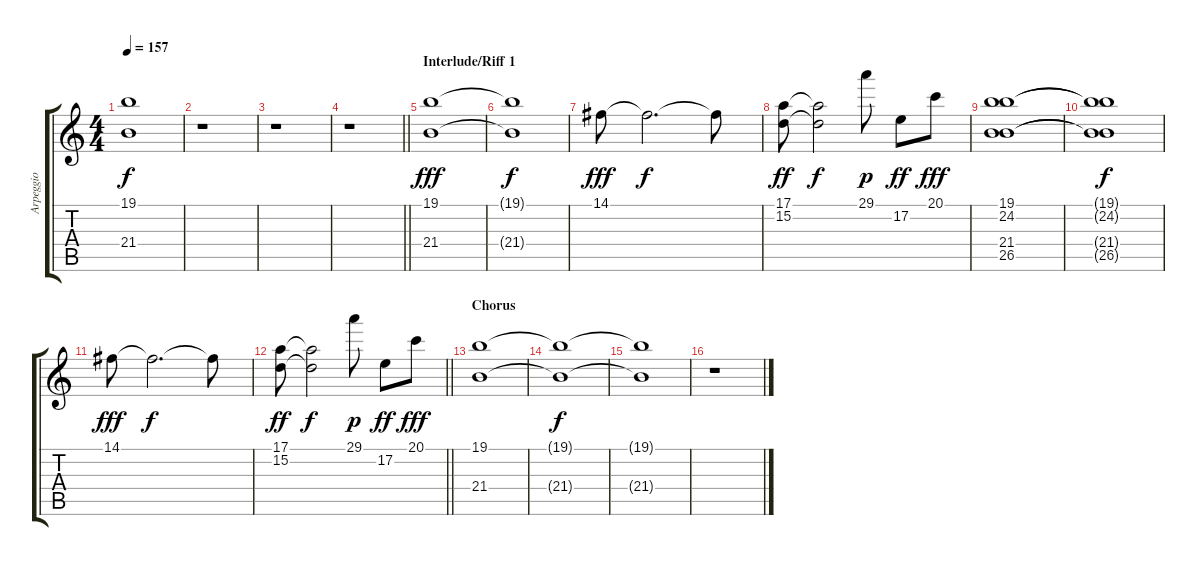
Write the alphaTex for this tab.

\track ("Arpeggio" "Arpeggio") {instrument lead1square}
\staff {score tabs}
\tuning (E4 B3 G3 D3 A2 E2) {hide}
\ts (4 4)
\tempo 157
\clef g2
\ks c
(19.1{t} 21.4{t}).1{dy f} |
r.1 |
r.1 |
\barLineRight lightlight
r.1 |
\section ("" "Interlude/Riff 1")
(19.1 21.4).1{dy fff} |
(19.1{t} 21.4{t}).1{dy f} |
14.1.8{dy fff} 14.1{t}.2{d dy f} 14.1{t}.8 |
(17.1 15.2).8{dy ff} (17.1{t} 15.2{t}).2{dy f} 29.1.8{dy p} 17.2.8{dy ff} 20.1.8{dy fff} |
(19.1 24.2 21.4 26.5).1 |
(19.1{t} 24.2{t} 21.4{t} 26.5{t}).1{dy f} |
14.1.8{dy fff} 14.1{t}.2{d dy f} 14.1{t}.8 |
\barLineRight lightlight
(17.1 15.2).8{dy ff} (17.1{t} 15.2{t}).2{dy f} 29.1.8{dy p} 17.2.8{dy ff} 20.1.8{dy fff} |
\section ("" "Chorus")
(19.1 21.4).1 |
(19.1{t} 21.4{t}).1{dy f} |
(19.1{t} 21.4{t}).1 |
r.1
